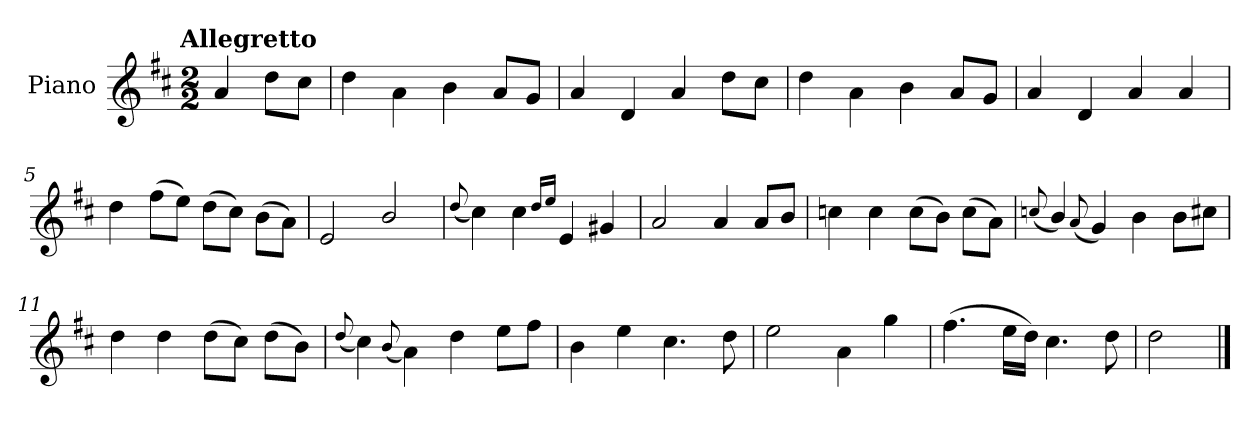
**kern
*part1
*staff1
*I"Piano
*I'Pno.
*clefG2
*k[f#c#]
!!LO:TX:omd:t=Allegretto
*M2/2
*MM116
=
4a/
8dd\L
8cc#\J
=1
4dd\
4a\
4b\
8a/L
8g/J
=2
4a/
4d/
4a/
8dd\L
8cc#\J
=3
4dd\
4a\
4b\
8a/L
8g/J
!!LO:LB:g=z
=4
4a/
4d/
4a/
4a/
=5
4dd\
(>8ff#\L
8ee\J)
(>8dd\L
8cc#\J)
(>8b\L
8a\J)
=6
2e/
2b/
=7
(<8qqdd/
4cc#\)
4cc#\
16qqdd/LL
16qqee/JJ
4e/
4g#X/
=8
2a/
4a/
8a/L
8b/J
!!LO:LB:g=z
=9
4ccn\
4cc\
(>8cc\L
8b\J)
(>8cc\L
8a\J)
=10
(<8qqccn/
4b/)
(<8qqa/
4g/)
4b\
8b\L
8cc#X\J
=11
4dd\
4dd\
(>8dd\L
8cc#\J)
(>8dd\L
8b\J)
=12
(<8qqdd/
4cc#\)
(<8qqb/
4a\)
4dd\
8ee\L
8ff#\J
!!LO:LB:g=z
=13
4b\
4ee\
4.cc#\
8dd\
=14
2ee\
4a\
4gg\
=15
(>4.ff#\
16ee\LL
16dd\JJ)
4.cc#\
8dd\
=16
2dd\
==
*-
